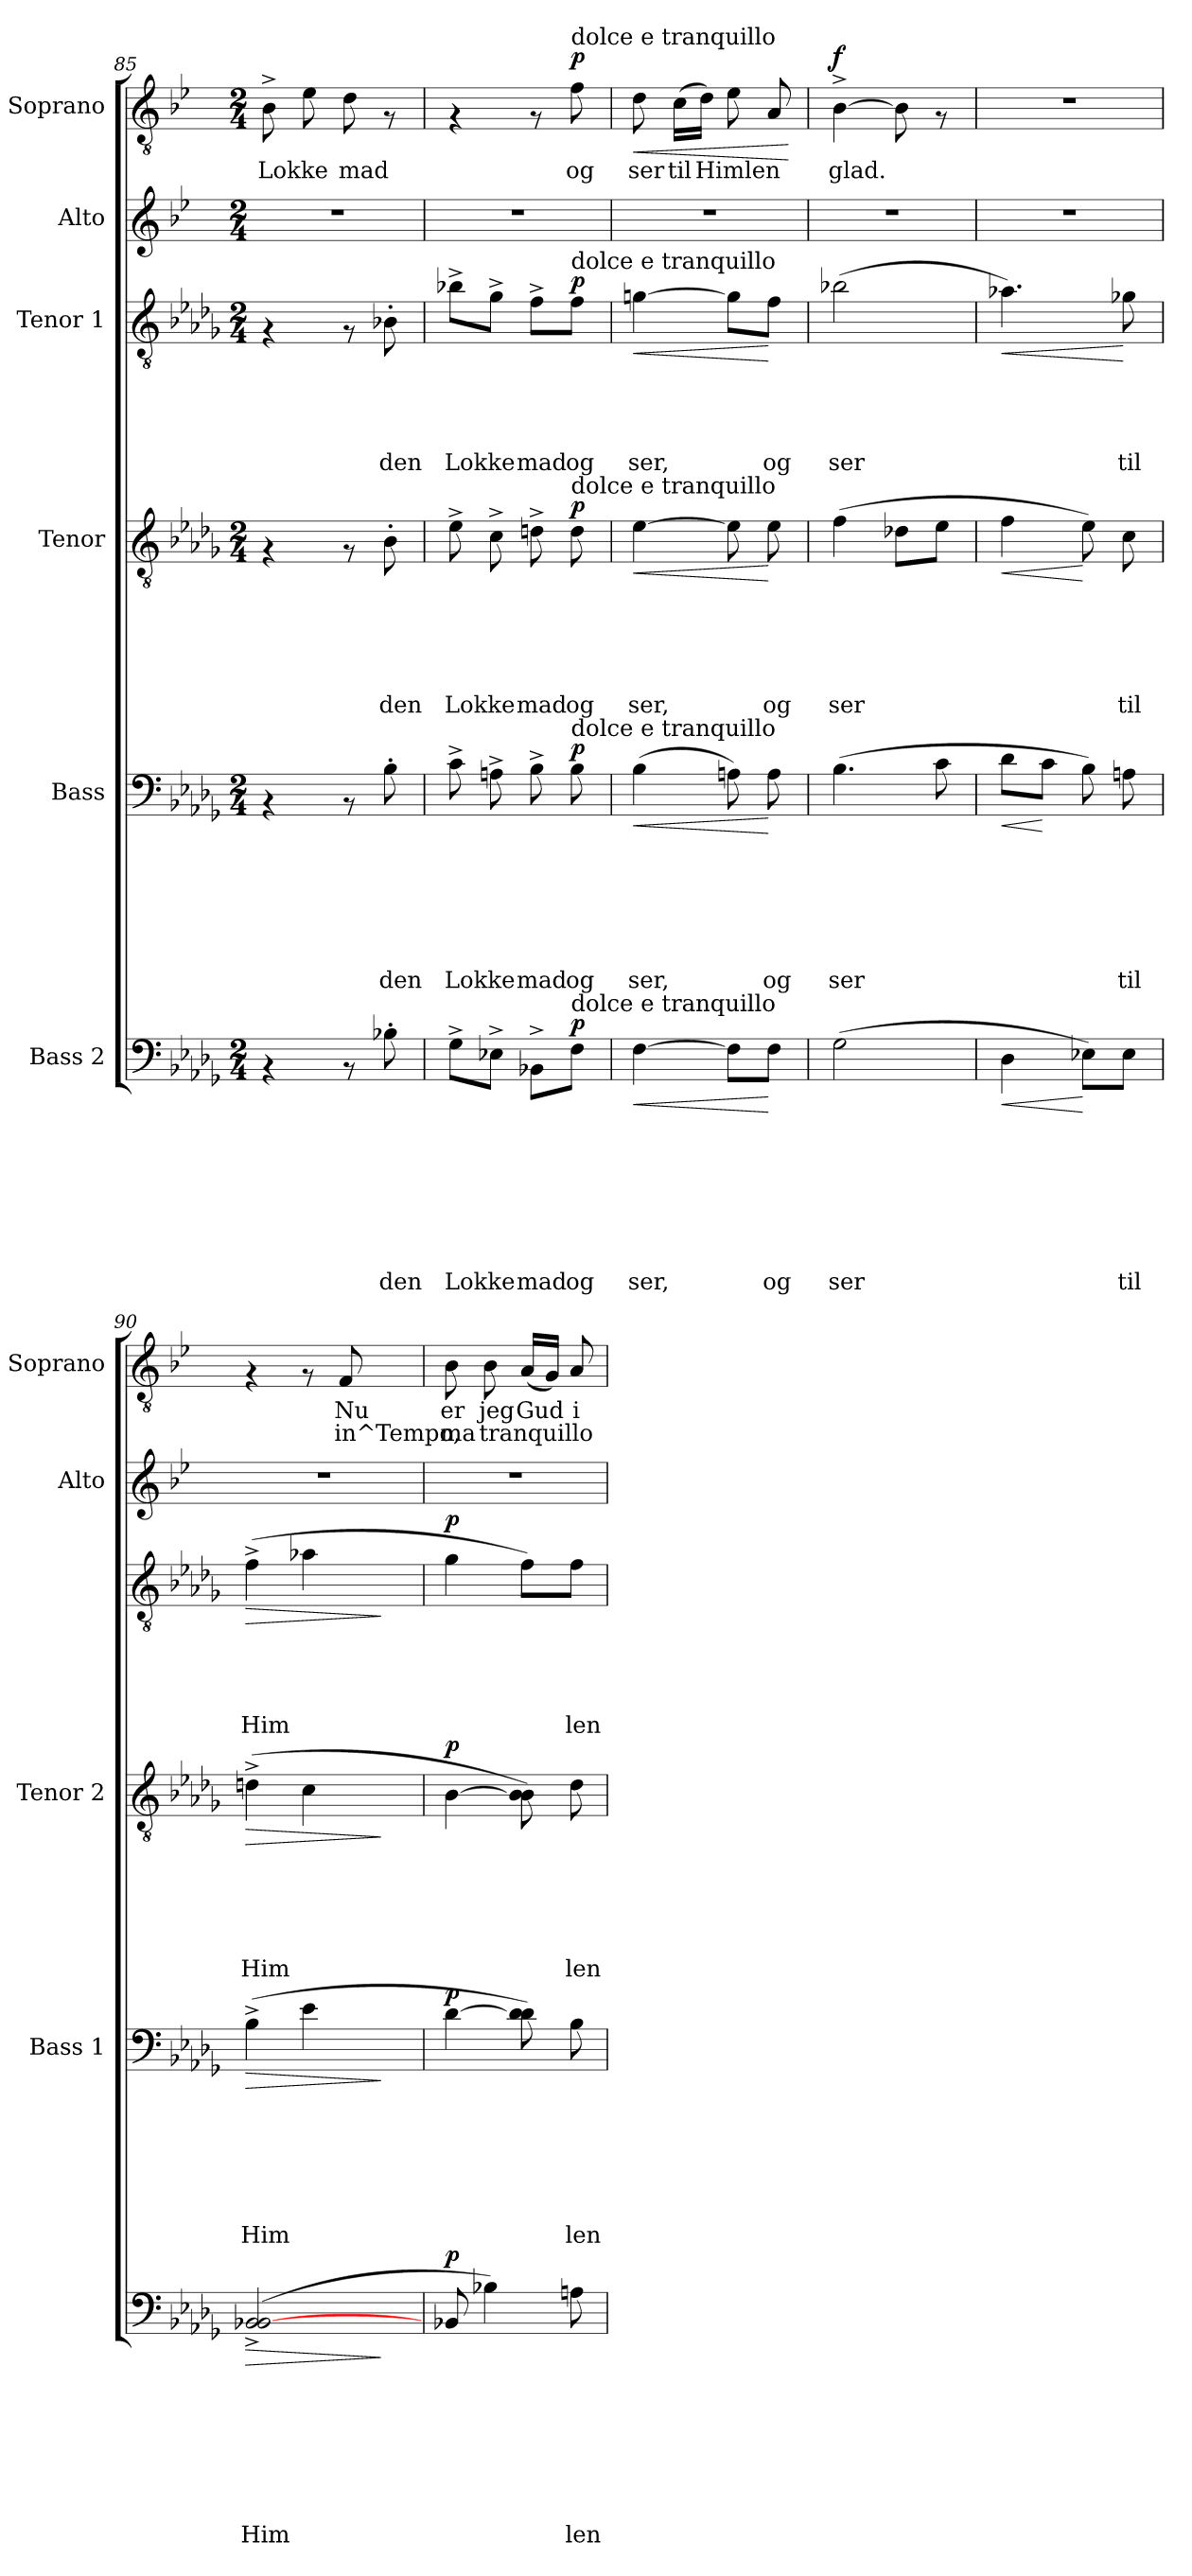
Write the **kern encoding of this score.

**kern	**text	**text	**text	**text	**text	**text	**text	**text	**dynam	**kern	**text	**text	**text	**text	**text	**text	**text	**dynam	**kern	**text	**text	**text	**text	**text	**text	**dynam	**kern	**text	**text	**text	**text	**text	**dynam	**kern	**kern	**text	**text	**dynam
*part6	*part6	*part6	*part6	*part6	*part6	*part6	*part6	*part6	*part6	*part5	*part5	*part5	*part5	*part5	*part5	*part5	*part5	*part5	*part4	*part4	*part4	*part4	*part4	*part4	*part4	*part4	*part3	*part3	*part3	*part3	*part3	*part3	*part3	*part2	*part1	*part1	*part1	*part1
*staff6	*staff6	*staff6	*staff6	*staff6	*staff6	*staff6	*staff6	*staff6	*staff6	*staff5	*staff5	*staff5	*staff5	*staff5	*staff5	*staff5	*staff5	*staff5	*staff4	*staff4	*staff4	*staff4	*staff4	*staff4	*staff4	*staff4	*staff3	*staff3	*staff3	*staff3	*staff3	*staff3	*staff3	*staff2	*staff1	*staff1	*staff1	*staff1
*I"Bass 2	*	*	*	*	*	*	*	*	*	*I"Bass	*	*	*	*	*	*	*	*	*I"Tenor	*	*	*	*	*	*	*	*I"Tenor 1	*	*	*	*	*	*	*I"Alto	*I"Soprano	*	*	*
*	*	*	*	*	*	*	*	*	*	*I'Bass 1	*	*	*	*	*	*	*	*	*I'Tenor 2	*	*	*	*	*	*	*	*	*	*	*	*	*	*	*I'Alto	*I'Soprano	*	*	*
*clefF4	*	*	*	*	*	*	*	*	*	*clefF4	*	*	*	*	*	*	*	*	*clefGv2	*	*	*	*	*	*	*	*clefGv2	*	*	*	*	*	*	*clefG2	*clefGv2	*	*	*
*ITrd2c3	*	*	*	*	*	*	*	*	*	*	*	*	*	*	*	*	*	*	*	*	*	*	*	*	*	*	*ITrd2c3	*	*	*	*	*	*	*	*	*	*	*
*k[b-e-]	*	*	*	*	*	*	*	*	*	*k[b-e-a-d-g-]	*	*	*	*	*	*	*	*	*k[b-e-a-d-g-]	*	*	*	*	*	*	*	*k[b-e-]	*	*	*	*	*	*	*k[b-e-]	*k[b-e-]	*	*	*
*B-:	*	*	*	*	*	*	*	*	*	*D-:	*	*	*	*	*	*	*	*	*D-:	*	*	*	*	*	*	*	*B-:	*	*	*	*	*	*	*B-:	*B-:	*	*	*
*M2/4	*	*	*	*	*	*	*	*	*	*M2/4	*	*	*	*	*	*	*	*	*M2/4	*	*	*	*	*	*	*	*M2/4	*	*	*	*	*	*	*M2/4	*M2/4	*	*	*
=85	=85	=85	=85	=85	=85	=85	=85	=85	=85	=85	=85	=85	=85	=85	=85	=85	=85	=85	=85	=85	=85	=85	=85	=85	=85	=85	=85	=85	=85	=85	=85	=85	=85	=85	=85	=85	=85	=85
!	!	!	!	!	!	!	!	!	!	!	!	!	!	!	!	!	!	!	!	!	!	!	!	!	!	!	!	!	!	!	!	!	!	!	!	!LO:LY:b	!	!
4rAA	.	.	.	.	.	.	.	.	.	4rAA	.	.	.	.	.	.	.	.	4rF	.	.	.	.	.	.	.	4rF	.	.	.	.	.	.	2r	8B-^>\	Lokke	.	.
.	.	.	.	.	.	.	.	.	.	.	.	.	.	.	.	.	.	.	.	.	.	.	.	.	.	.	.	.	.	.	.	.	.	.	8e-\	.	.	.
!	!	!	!	!	!	!	!	!	!	!	!	!	!	!	!	!	!	!	!	!	!	!	!	!	!	!	!	!	!	!	!	!	!	!	!	!LO:LY:b	!	!
8rAA	.	.	.	.	.	.	.	.	.	8rAA	.	.	.	.	.	.	.	.	8rF	.	.	.	.	.	.	.	8rF	.	.	.	.	.	.	.	8d\	mad	.	.
!	!	!	!	!	!	!	!	!LO:LY:b	!	!	!	!	!	!	!	!	!LO:LY:b	!	!	!	!	!	!	!	!LO:LY:b	!	!	!	!	!	!	!LO:LY:b	!	!	!	!	!	!
8Gn'>\	.	.	.	.	.	.	.	den	.	8B-'>\	.	.	.	.	.	.	den	.	8B-'>\	.	.	.	.	.	den	.	8Gn'>\	.	.	.	.	den	.	.	8rF	.	.	.
=86	=86	=86	=86	=86	=86	=86	=86	=86	=86	=86	=86	=86	=86	=86	=86	=86	=86	=86	=86	=86	=86	=86	=86	=86	=86	=86	=86	=86	=86	=86	=86	=86	=86	=86	=86	=86	=86	=86
!	!	!	!	!	!	!	!	!LO:LY:b	!	!	!	!	!	!	!	!	!LO:LY:b	!	!	!	!	!	!	!	!LO:LY:b	!	!	!	!	!	!	!LO:LY:b	!	!	!	!	!	!
8E-^>\L	.	.	.	.	.	.	.	Lokke	.	8c^>\	.	.	.	.	.	.	Lokke	.	8e-^>\	.	.	.	.	.	Lokke	.	8gn^>\L	.	.	.	.	Lokke	.	2r	4rF	.	.	.
8Cn^>\J	.	.	.	.	.	.	.	.	.	8An^>\	.	.	.	.	.	.	.	.	8c^>\	.	.	.	.	.	.	.	8e-^>\J	.	.	.	.	.	.	.	.	.	.	.
!	!	!	!	!	!	!	!	!LO:LY:b	!	!	!	!	!	!	!	!	!LO:LY:b	!	!	!	!	!	!	!	!LO:LY:b	!	!	!	!	!	!	!LO:LY:b	!	!	!	!	!	!
8GGn^<\L	.	.	.	.	.	.	.	mad	.	8B-^>\	.	.	.	.	.	.	mad	.	8dn^>\	.	.	.	.	.	mad	.	8d^>\L	.	.	.	.	mad	.	.	8rF	.	.	.
!	!	!	!	!	!	!	!	!	!	!	!	!	!	!	!	!	!	!	!	!	!	!	!	!	!	!	!	!	!	!	!	!	!	!	!LO:TX:a:t=dolce e tranquillo	!	!	!
!	!	!	!	!	!	!	!	!	!	!	!	!	!	!	!	!	!	!	!	!	!	!	!	!	!	!	!LO:TX:a:t=dolce e tranquillo	!	!	!	!	!	!	!	!	!	!	!
!	!	!	!	!	!	!	!	!	!	!	!	!	!	!	!	!	!	!	!LO:TX:a:t=dolce e tranquillo	!	!	!	!	!	!	!	!	!	!	!	!	!	!	!	!	!	!	!
!	!	!	!	!	!	!	!	!	!	!LO:TX:a:t=dolce e tranquillo	!	!	!	!	!	!	!	!	!	!	!	!	!	!	!	!	!	!	!	!	!	!	!	!	!	!	!	!
!LO:TX:a:t=dolce e tranquillo	!	!	!	!	!	!	!	!	!	!	!	!	!	!	!	!	!	!	!	!	!	!	!	!	!	!	!	!	!	!	!	!	!	!	!	!	!	!
!	!	!	!	!	!	!	!	!LO:LY:b	!LO:DY:a	!	!	!	!	!	!	!	!LO:LY:b	!LO:DY:a	!	!	!	!	!	!	!LO:LY:b	!LO:DY:a	!	!	!	!	!	!LO:LY:b	!LO:DY:a	!	!	!LO:LY:b	!	!LO:DY:a
8D\J	.	.	.	.	.	.	.	og	p	8B-\	.	.	.	.	.	.	og	p	8d\	.	.	.	.	.	og	p	8d\J	.	.	.	.	og	p	.	8f\	og	.	p
=87	=87	=87	=87	=87	=87	=87	=87	=87	=87	=87	=87	=87	=87	=87	=87	=87	=87	=87	=87	=87	=87	=87	=87	=87	=87	=87	=87	=87	=87	=87	=87	=87	=87	=87	=87	=87	=87	=87
!	!	!	!	!	!	!	!	!LO:LY:b	!LO:HP:b	!	!	!	!	!	!	!	!LO:LY:b	!LO:HP:b	!	!	!	!	!	!	!LO:LY:b	!LO:HP:b	!	!	!	!	!	!LO:LY:b	!LO:HP:b	!	!	!LO:LY:b	!	!LO:HP:b
[>4D\	.	.	.	.	.	.	.	ser,	<	(>4B-\	.	.	.	.	.	.	ser,	<	[>4e-\	.	.	.	.	.	ser,	<	[>4en\	.	.	.	.	ser,	<	2r	8d\	ser	.	<
!	!	!	!	!	!	!	!	!	!	!	!	!	!	!	!	!	!	!	!	!	!	!	!	!	!	!	!	!	!	!	!	!	!	!	!	!LO:LY:b	!	!
.	.	.	.	.	.	.	.	.	.	.	.	.	.	.	.	.	.	.	.	.	.	.	.	.	.	.	.	.	.	.	.	.	.	.	(>16c\LL	til	.	.
!	!	!	!	!	!	!	!	!	!	!	!	!	!	!	!	!	!	!	!	!	!	!	!	!	!	!	!	!	!	!	!	!	!	!	!	!LO:LY:b	!	!
.	.	.	.	.	.	.	.	.	.	.	.	.	.	.	.	.	.	.	.	.	.	.	.	.	.	.	.	.	.	.	.	.	.	.	16d\JJ)	Himlen	.	.
8D\L]	.	.	.	.	.	.	.	.	.	8An\)	.	.	.	.	.	.	.	.	8e-\]	.	.	.	.	.	.	.	8e\L]	.	.	.	.	.	.	.	8e-\	.	.	.
!	!	!	!	!	!	!	!	!LO:LY:b	!	!	!	!	!	!	!	!	!LO:LY:b	!	!	!	!	!	!	!	!LO:LY:b	!	!	!	!	!	!	!LO:LY:b	!	!	!	!	!	!
8D\J	.	.	.	.	.	.	.	og	[	8A\	.	.	.	.	.	.	og	[	8e-\	.	.	.	.	.	og	[	8d\J	.	.	.	.	og	[	.	8A/	.	.	.
.	.	.	.	.	.	.	.	.	.	.	.	.	.	.	.	.	.	.	.	.	.	.	.	.	.	.	.	.	.	.	.	.	.	.	.	.	.	[
=88	=88	=88	=88	=88	=88	=88	=88	=88	=88	=88	=88	=88	=88	=88	=88	=88	=88	=88	=88	=88	=88	=88	=88	=88	=88	=88	=88	=88	=88	=88	=88	=88	=88	=88	=88	=88	=88	=88
!	!	!	!	!	!	!	!	!LO:LY:b	!	!	!	!	!	!	!	!	!LO:LY:b	!	!	!	!	!	!	!	!LO:LY:b	!	!	!	!	!	!	!LO:LY:b	!	!	!	!LO:LY:b	!	!LO:DY:a
(>2E-\	.	.	.	.	.	.	.	ser	.	(>4.B-\	.	.	.	.	.	.	ser	.	(>4f\	.	.	.	.	.	ser	.	(>2gn\	.	.	.	.	ser	.	2r	[>4B-^>\	glad.	.	f
.	.	.	.	.	.	.	.	.	.	.	.	.	.	.	.	.	.	.	8d-X\L	.	.	.	.	.	.	.	.	.	.	.	.	.	.	.	8B-\]	.	.	.
.	.	.	.	.	.	.	.	.	.	8c\	.	.	.	.	.	.	.	.	8e-\J	.	.	.	.	.	.	.	.	.	.	.	.	.	.	.	8rF	.	.	.
=89	=89	=89	=89	=89	=89	=89	=89	=89	=89	=89	=89	=89	=89	=89	=89	=89	=89	=89	=89	=89	=89	=89	=89	=89	=89	=89	=89	=89	=89	=89	=89	=89	=89	=89	=89	=89	=89	=89
!	!	!	!	!	!	!	!	!	!LO:HP:b	!	!	!	!	!	!	!	!	!LO:HP:b	!	!	!	!	!	!	!	!LO:HP:b	!	!	!	!	!	!	!LO:HP:b	!	!	!	!	!
4BB-\	.	.	.	.	.	.	.	.	<	8d-\L	.	.	.	.	.	.	.	<	4f\	.	.	.	.	.	.	<	4.fn\)	.	.	.	.	.	<	2r	2r	.	.	.
.	.	.	.	.	.	.	.	.	.	8c\J	.	.	.	.	.	.	.	[	.	.	.	.	.	.	.	.	.	.	.	.	.	.	.	.	.	.	.	.
8Cn\L)	.	.	.	.	.	.	.	.	[	8B-\)	.	.	.	.	.	.	.	.	8e-\)	.	.	.	.	.	.	[	.	.	.	.	.	.	.	.	.	.	.	.
!	!	!	!	!	!	!	!	!LO:LY:b	!	!	!	!	!	!	!	!	!LO:LY:b	!	!	!	!	!	!	!	!LO:LY:b	!	!	!	!	!	!	!LO:LY:b	!	!	!	!	!	!
8C\J	.	.	.	.	.	.	.	til	.	8An\	.	.	.	.	.	.	til	.	8c\	.	.	.	.	.	til	.	8e-X\	.	.	.	.	til	[	.	.	.	.	.
!!LO:PB:g=z
=90	=90	=90	=90	=90	=90	=90	=90	=90	=90	=90	=90	=90	=90	=90	=90	=90	=90	=90	=90	=90	=90	=90	=90	=90	=90	=90	=90	=90	=90	=90	=90	=90	=90	=90	=90	=90	=90	=90
!	!	!	!	!	!	!	!	!LO:LY:b	!LO:HP:b	!	!	!	!	!	!	!	!LO:LY:b	!LO:HP:b	!	!	!	!	!	!	!LO:LY:b	!LO:HP:b	!	!	!	!	!	!LO:LY:b	!LO:HP:b	!	!	!	!	!
(2GGn/^< [<2GG/^<	.	.	.	.	.	.	.	Him	>	(>4B-^>\	.	.	.	.	.	.	Him	>	(>4dn^>\	.	.	.	.	.	Him	>	(>4d^>\	.	.	.	.	Him	>	2r	4rF	.	.	.
.	.	.	.	.	.	.	.	.	.	4e-\	.	.	.	.	.	.	.	.	4c\	.	.	.	.	.	.	.	4fn\	.	.	.	.	.	.	.	8rF	.	.	.
!	!	!	!	!	!	!	!	!	!	!	!	!	!	!	!	!	!	!	!	!	!	!	!	!	!	!	!	!	!	!	!	!	!	!	!	!LO:LY:a	!LO:LY:a	!
.	.	.	.	.	.	.	.	.	.	.	.	.	.	.	.	.	.	.	.	.	.	.	.	.	.	.	.	.	.	.	.	.	.	.	8F/	Nu	-in^Tempo,	.
.	.	.	.	.	.	.	.	.	]	.	.	.	.	.	.	.	.	]	.	.	.	.	.	.	.	]	.	.	.	.	.	.	]	.	.	.	.	.
=91	=91	=91	=91	=91	=91	=91	=91	=91	=91	=91	=91	=91	=91	=91	=91	=91	=91	=91	=91	=91	=91	=91	=91	=91	=91	=91	=91	=91	=91	=91	=91	=91	=91	=91	=91	=91	=91	=91
!	!	!	!	!	!	!	!	!	!LO:DY:a	!	!	!	!	!	!	!	!	!LO:DY:a	!	!	!	!	!	!	!	!LO:DY:a	!	!	!	!	!	!	!LO:DY:a	!	!	!LO:LY:a	!LO:LY:a	!
8GGn/	.	.	.	.	.	.	.	.	p	[>4d-\	.	.	.	.	.	.	.	p	[>4B-\	.	.	.	.	.	.	p	4e-\	.	.	.	.	.	p	2r	8B-\	er	ma	.
!	!	!	!	!	!	!	!	!	!	!	!	!	!	!	!	!	!	!	!	!	!	!	!	!	!	!	!	!	!	!	!	!	!	!	!	!LO:LY:a	!LO:LY:a	!
4Gn\)	.	.	.	.	.	.	.	.	.	.	.	.	.	.	.	.	.	.	.	.	.	.	.	.	.	.	.	.	.	.	.	.	.	.	8B-\	jeg	tranquillo	.
!	!	!	!	!	!	!	!	!	!	!	!	!	!	!	!	!	!	!	!	!	!	!	!	!	!	!	!	!	!	!	!	!	!	!	!	!LO:LY:a	!	!
.	.	.	.	.	.	.	.	.	.	8d-\] 8d-\)	.	.	.	.	.	.	.	.	8B-\] 8B-\)	.	.	.	.	.	.	.	8d\L)	.	.	.	.	.	.	.	(<16A/LL	Gud	.	.
.	.	.	.	.	.	.	.	.	.	.	.	.	.	.	.	.	.	.	.	.	.	.	.	.	.	.	.	.	.	.	.	.	.	.	16G/JJ)	.	.	.
!	!	!	!	!	!	!	!	!LO:LY:b	!	!	!	!	!	!	!	!	!LO:LY:b	!	!	!	!	!	!	!	!LO:LY:b	!	!	!	!	!	!	!LO:LY:b	!	!	!	!LO:LY:a	!	!
8F#\	.	.	.	.	.	.	.	len	.	8B-\	.	.	.	.	.	.	len	.	8d-\	.	.	.	.	.	len	.	8d\J	.	.	.	.	len	.	.	8A/	i	.	.
=	=	=	=	=	=	=	=	=	=	=	=	=	=	=	=	=	=	=	=	=	=	=	=	=	=	=	=	=	=	=	=	=	=	=	=	=	=	=
*-	*-	*-	*-	*-	*-	*-	*-	*-	*-	*-	*-	*-	*-	*-	*-	*-	*-	*-	*-	*-	*-	*-	*-	*-	*-	*-	*-	*-	*-	*-	*-	*-	*-	*-	*-	*-	*-	*-
